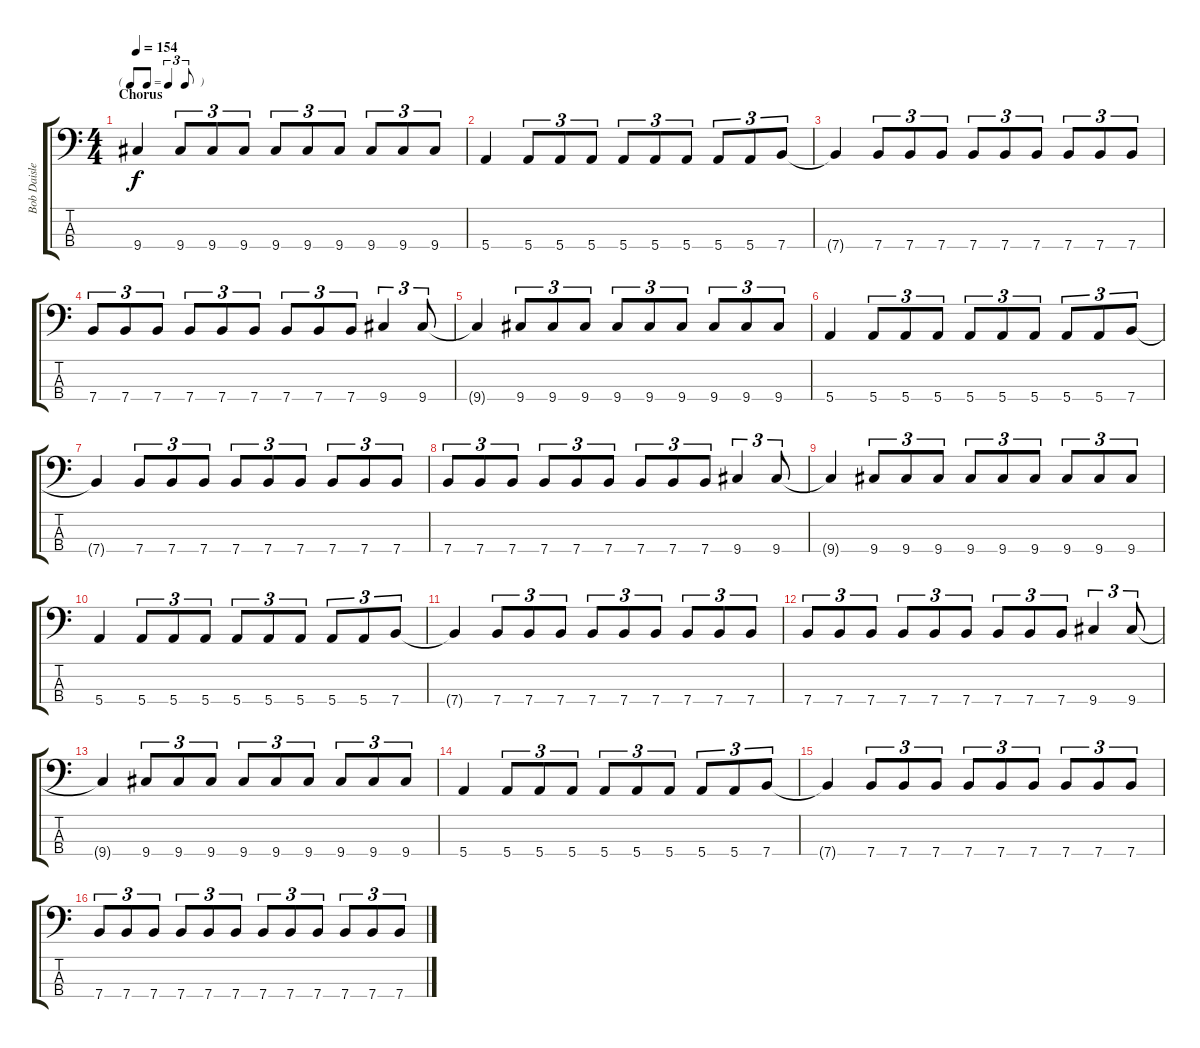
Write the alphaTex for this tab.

\track ("Bob Daisley (Bass)" "Bob Daisle") {instrument electricbassfinger}
\staff {score tabs}
\tuning (G2 D2 A1 E1) {hide}
\ts (4 4)
\tf triplet8th
\section ("" "Chorus")
\tempo 154
\clef f4
\ks c
9.4{t}.4{dy f} 9.4.8{tu (3 2)} 9.4.8{tu (3 2)} 9.4.8{tu (3 2)} 9.4.8{tu (3 2)} 9.4.8{tu (3 2)} 9.4.8{tu (3 2)} 9.4.8{tu (3 2)} 9.4.8{tu (3 2)} 9.4.8{tu (3 2)} |
5.4.4 5.4.8{tu (3 2)} 5.4.8{tu (3 2)} 5.4.8{tu (3 2)} 5.4.8{tu (3 2)} 5.4.8{tu (3 2)} 5.4.8{tu (3 2)} 5.4.8{tu (3 2)} 5.4.8{tu (3 2)} 7.4.8{tu (3 2)} |
7.4{t}.4 7.4.8{tu (3 2)} 7.4.8{tu (3 2)} 7.4.8{tu (3 2)} 7.4.8{tu (3 2)} 7.4.8{tu (3 2)} 7.4.8{tu (3 2)} 7.4.8{tu (3 2)} 7.4.8{tu (3 2)} 7.4.8{tu (3 2)} |
7.4.8{tu (3 2)} 7.4.8{tu (3 2)} 7.4.8{tu (3 2)} 7.4.8{tu (3 2)} 7.4.8{tu (3 2)} 7.4.8{tu (3 2)} 7.4.8{tu (3 2)} 7.4.8{tu (3 2)} 7.4.8{tu (3 2)} 9.4.4{tu (3 2)} 9.4.8{tu (3 2)} |
9.4{t}.4 9.4.8{tu (3 2)} 9.4.8{tu (3 2)} 9.4.8{tu (3 2)} 9.4.8{tu (3 2)} 9.4.8{tu (3 2)} 9.4.8{tu (3 2)} 9.4.8{tu (3 2)} 9.4.8{tu (3 2)} 9.4.8{tu (3 2)} |
5.4.4 5.4.8{tu (3 2)} 5.4.8{tu (3 2)} 5.4.8{tu (3 2)} 5.4.8{tu (3 2)} 5.4.8{tu (3 2)} 5.4.8{tu (3 2)} 5.4.8{tu (3 2)} 5.4.8{tu (3 2)} 7.4.8{tu (3 2)} |
7.4{t}.4 7.4.8{tu (3 2)} 7.4.8{tu (3 2)} 7.4.8{tu (3 2)} 7.4.8{tu (3 2)} 7.4.8{tu (3 2)} 7.4.8{tu (3 2)} 7.4.8{tu (3 2)} 7.4.8{tu (3 2)} 7.4.8{tu (3 2)} |
7.4.8{tu (3 2)} 7.4.8{tu (3 2)} 7.4.8{tu (3 2)} 7.4.8{tu (3 2)} 7.4.8{tu (3 2)} 7.4.8{tu (3 2)} 7.4.8{tu (3 2)} 7.4.8{tu (3 2)} 7.4.8{tu (3 2)} 9.4.4{tu (3 2)} 9.4.8{tu (3 2)} |
9.4{t}.4 9.4.8{tu (3 2)} 9.4.8{tu (3 2)} 9.4.8{tu (3 2)} 9.4.8{tu (3 2)} 9.4.8{tu (3 2)} 9.4.8{tu (3 2)} 9.4.8{tu (3 2)} 9.4.8{tu (3 2)} 9.4.8{tu (3 2)} |
5.4.4 5.4.8{tu (3 2)} 5.4.8{tu (3 2)} 5.4.8{tu (3 2)} 5.4.8{tu (3 2)} 5.4.8{tu (3 2)} 5.4.8{tu (3 2)} 5.4.8{tu (3 2)} 5.4.8{tu (3 2)} 7.4.8{tu (3 2)} |
7.4{t}.4 7.4.8{tu (3 2)} 7.4.8{tu (3 2)} 7.4.8{tu (3 2)} 7.4.8{tu (3 2)} 7.4.8{tu (3 2)} 7.4.8{tu (3 2)} 7.4.8{tu (3 2)} 7.4.8{tu (3 2)} 7.4.8{tu (3 2)} |
7.4.8{tu (3 2)} 7.4.8{tu (3 2)} 7.4.8{tu (3 2)} 7.4.8{tu (3 2)} 7.4.8{tu (3 2)} 7.4.8{tu (3 2)} 7.4.8{tu (3 2)} 7.4.8{tu (3 2)} 7.4.8{tu (3 2)} 9.4.4{tu (3 2)} 9.4.8{tu (3 2)} |
9.4{t}.4 9.4.8{tu (3 2)} 9.4.8{tu (3 2)} 9.4.8{tu (3 2)} 9.4.8{tu (3 2)} 9.4.8{tu (3 2)} 9.4.8{tu (3 2)} 9.4.8{tu (3 2)} 9.4.8{tu (3 2)} 9.4.8{tu (3 2)} |
5.4.4 5.4.8{tu (3 2)} 5.4.8{tu (3 2)} 5.4.8{tu (3 2)} 5.4.8{tu (3 2)} 5.4.8{tu (3 2)} 5.4.8{tu (3 2)} 5.4.8{tu (3 2)} 5.4.8{tu (3 2)} 7.4.8{tu (3 2)} |
7.4{t}.4 7.4.8{tu (3 2)} 7.4.8{tu (3 2)} 7.4.8{tu (3 2)} 7.4.8{tu (3 2)} 7.4.8{tu (3 2)} 7.4.8{tu (3 2)} 7.4.8{tu (3 2)} 7.4.8{tu (3 2)} 7.4.8{tu (3 2)} |
7.4.8{tu (3 2)} 7.4.8{tu (3 2)} 7.4.8{tu (3 2)} 7.4.8{tu (3 2)} 7.4.8{tu (3 2)} 7.4.8{tu (3 2)} 7.4.8{tu (3 2)} 7.4.8{tu (3 2)} 7.4.8{tu (3 2)} 7.4.8{tu (3 2)} 7.4.8{tu (3 2)} 7.4.8{tu (3 2)}
